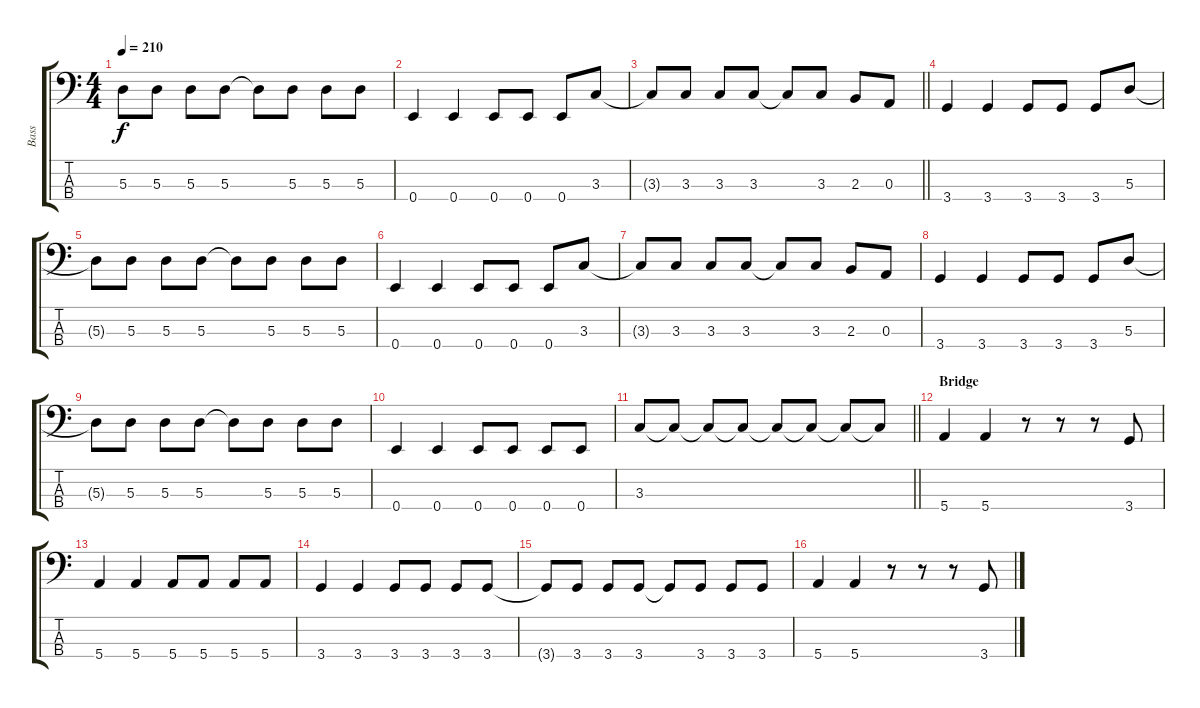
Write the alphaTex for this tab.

\track ("Bass" "Bass") {instrument electricbassfinger}
\staff {score tabs}
\tuning (G2 D2 A1 E1) {hide}
\ts (4 4)
\tempo 210
\clef f4
\ks c
5.3{t}.8{dy f} 5.3.8 5.3.8 5.3.8 5.3{t}.8 5.3.8 5.3.8 5.3.8 |
0.4.4 0.4.4 0.4.8 0.4.8 0.4.8 3.3.8 |
\barLineRight lightlight
3.3{t}.8 3.3.8 3.3.8 3.3.8 3.3{t}.8 3.3.8 2.3.8 0.3.8 |
\section ("" "")
3.4.4 3.4.4 3.4.8 3.4.8 3.4.8 5.3.8 |
5.3{t}.8 5.3.8 5.3.8 5.3.8 5.3{t}.8 5.3.8 5.3.8 5.3.8 |
0.4.4 0.4.4 0.4.8 0.4.8 0.4.8 3.3.8 |
3.3{t}.8 3.3.8 3.3.8 3.3.8 3.3{t}.8 3.3.8 2.3.8 0.3.8 |
3.4.4 3.4.4 3.4.8 3.4.8 3.4.8 5.3.8 |
5.3{t}.8 5.3.8 5.3.8 5.3.8 5.3{t}.8 5.3.8 5.3.8 5.3.8 |
0.4.4 0.4.4 0.4.8 0.4.8 0.4.8 0.4.8 |
\barLineRight lightlight
3.3.8 3.3{t}.8 3.3{t}.8 3.3{t}.8 3.3{t}.8 3.3{t}.8 3.3{t}.8 3.3{t}.8 |
\section ("" "Bridge")
5.4.4 5.4.4 r.8 r.8 r.8 3.4.8 |
5.4.4 5.4.4 5.4.8 5.4.8 5.4.8 5.4.8 |
3.4.4 3.4.4 3.4.8 3.4.8 3.4.8 3.4.8 |
3.4{t}.8 3.4.8 3.4.8 3.4.8 3.4{t}.8 3.4.8 3.4.8 3.4.8 |
5.4.4 5.4.4 r.8 r.8 r.8 3.4.8
